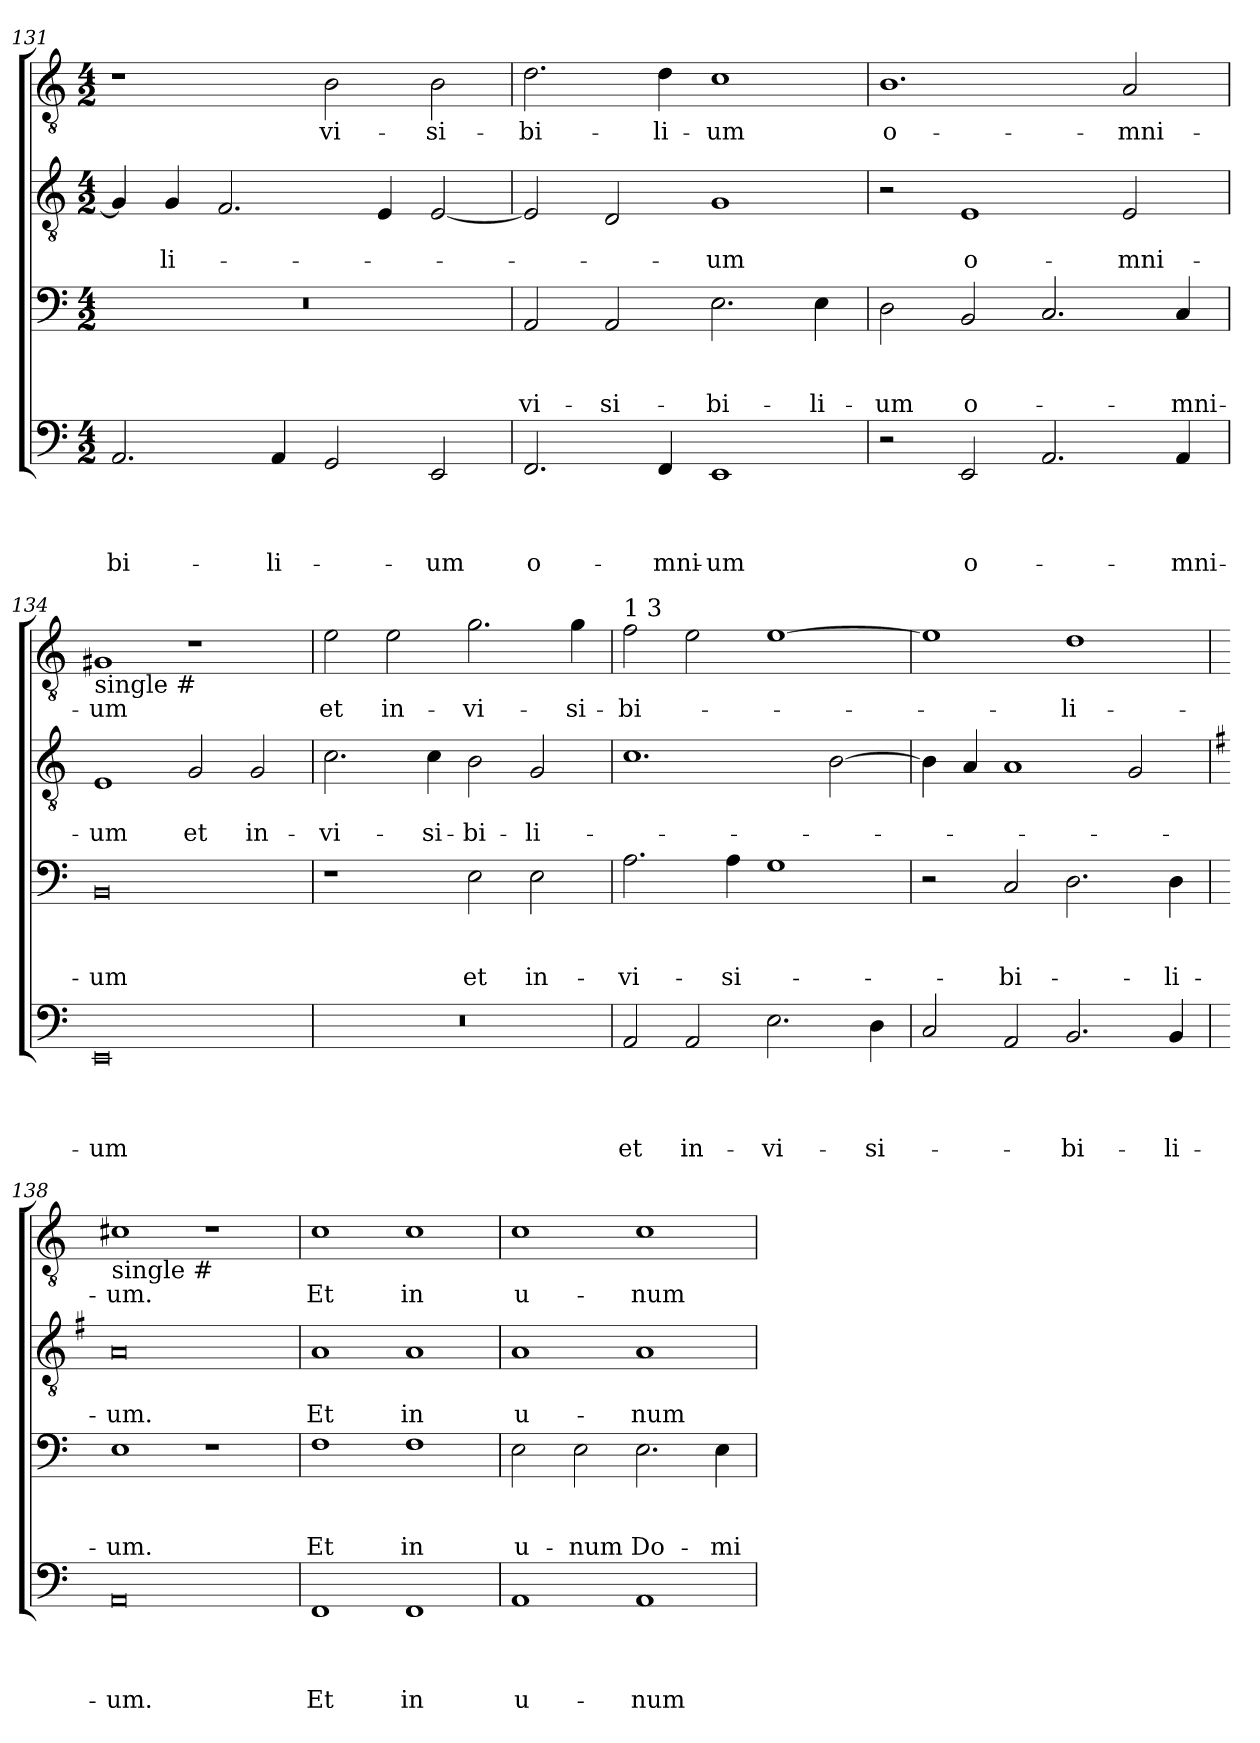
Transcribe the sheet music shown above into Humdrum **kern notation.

**kern	**text	**text	**text	**text	**kern	**text	**text	**text	**kern	**text	**text	**kern	**text
*part4	*part4	*part4	*part4	*part4	*part3	*part3	*part3	*part3	*part2	*part2	*part2	*part1	*part1
*staff4	*staff4	*staff4	*staff4	*staff4	*staff3	*staff3	*staff3	*staff3	*staff2	*staff2	*staff2	*staff1	*staff1
*clefF4	*	*	*	*	*clefF4	*	*	*	*clefGv2	*	*	*clefGv2	*
*k[]	*	*	*	*	*k[]	*	*	*	*k[]	*	*	*k[]	*
*C:	*	*	*	*	*C:	*	*	*	*C:	*	*	*C:	*
*M4/2	*	*	*	*	*M4/2	*	*	*	*M4/2	*	*	*M4/2	*
=131	=131	=131	=131	=131	=131	=131	=131	=131	=131	=131	=131	=131	=131
!	!	!	!	!LO:LY:b	!	!	!	!	!	!	!	!	!
2.AA/	.	.	.	-bi-	0r	.	.	.	4G/]	.	.	1r	.
!	!	!	!	!	!	!	!	!	!	!	!LO:LY:b	!	!
.	.	.	.	.	.	.	.	.	4G/	.	-li-	.	.
.	.	.	.	.	.	.	.	.	2.F/	.	.	.	.
!	!	!	!	!LO:LY:b	!	!	!	!	!	!	!	!	!
4AA/	.	.	.	-li-	.	.	.	.	.	.	.	.	.
!	!	!	!	!	!	!	!	!	!	!	!	!	!LO:LY:b
2GG/	.	.	.	.	.	.	.	.	.	.	.	2B\	vi-
.	.	.	.	.	.	.	.	.	4E/	.	.	.	.
!	!	!	!	!LO:LY:b	!	!	!	!	!	!	!	!	!LO:LY:b
2EE/	.	.	.	-um	.	.	.	.	[<2E/	.	.	2B\	-si-
=132	=132	=132	=132	=132	=132	=132	=132	=132	=132	=132	=132	=132	=132
!	!	!	!	!LO:LY:b	!	!	!	!LO:LY:b	!	!	!	!	!LO:LY:b
2.FF/	.	.	.	o-	2AA/	.	.	vi-	2E/]	.	.	2.d\	-bi-
!	!	!	!	!	!	!	!	!LO:LY:b	!	!	!	!	!
.	.	.	.	.	2AA/	.	.	-si-	2D/	.	.	.	.
!	!	!	!	!LO:LY:b	!	!	!	!	!	!	!	!	!LO:LY:b
4FF/	.	.	.	-mni-	.	.	.	.	.	.	.	4d\	-li-
!	!	!	!	!LO:LY:b	!	!	!	!LO:LY:b	!	!	!LO:LY:b	!	!LO:LY:b
1EE	.	.	.	-um	2.E\	.	.	-bi-	1G	.	-um	1c	-um
!	!	!	!	!	!	!	!	!LO:LY:b	!	!	!	!	!
.	.	.	.	.	4E\	.	.	-li-	.	.	.	.	.
=133	=133	=133	=133	=133	=133	=133	=133	=133	=133	=133	=133	=133	=133
!	!	!	!	!	!	!	!	!LO:LY:b	!	!	!	!	!LO:LY:b
2r	.	.	.	.	2D\	.	.	-um	2r	.	.	1.B	o-
!	!	!	!	!LO:LY:b	!	!	!	!LO:LY:b	!	!	!LO:LY:b	!	!
2EE/	.	.	.	o-	2BB/	.	.	o-	1E	.	o-	.	.
2.AA/	.	.	.	.	2.C/	.	.	.	.	.	.	.	.
!	!	!	!	!	!	!	!	!	!	!	!LO:LY:b	!	!LO:LY:b
.	.	.	.	.	.	.	.	.	2E/	.	-mni-	2A/	-mni-
!	!	!	!	!LO:LY:b	!	!	!	!LO:LY:b	!	!	!	!	!
4AA/	.	.	.	-mni-	4C/	.	.	-mni-	.	.	.	.	.
=134	=134	=134	=134	=134	=134	=134	=134	=134	=134	=134	=134	=134	=134
!	!	!	!	!	!	!	!	!	!	!	!	!LO:TX:b:t=single #	!
!	!	!	!	!LO:LY:b	!	!	!	!LO:LY:b	!	!	!LO:LY:b	!	!LO:LY:b
0EE	.	.	.	-um	0BB	.	.	-um	1E	.	-um	1G#	-um
!	!	!	!	!	!	!	!	!	!	!	!LO:LY:b	!	!
.	.	.	.	.	.	.	.	.	2G/	.	et	1r	.
!	!	!	!	!	!	!	!	!	!	!	!LO:LY:b	!	!
.	.	.	.	.	.	.	.	.	2G/	.	in-	.	.
=135	=135	=135	=135	=135	=135	=135	=135	=135	=135	=135	=135	=135	=135
!	!	!	!	!	!	!	!	!	!	!	!LO:LY:b	!	!LO:LY:b
0r	.	.	.	.	1r	.	.	.	2.c\	.	-vi-	2e\	et
!	!	!	!	!	!	!	!	!	!	!	!	!	!LO:LY:b
.	.	.	.	.	.	.	.	.	.	.	.	2e\	in-
!	!	!	!	!	!	!	!	!	!	!	!LO:LY:b	!	!
.	.	.	.	.	.	.	.	.	4c\	.	-si-	.	.
!	!	!	!	!	!	!	!	!LO:LY:b	!	!	!LO:LY:b	!	!LO:LY:b
.	.	.	.	.	2E\	.	.	et	2B\	.	-bi-	2.g\	-vi-
!	!	!	!	!	!	!	!	!LO:LY:b	!	!	!LO:LY:b	!	!
.	.	.	.	.	2E\	.	.	in-	2G/	.	-li-	.	.
!	!	!	!	!	!	!	!	!	!	!	!	!	!LO:LY:b
.	.	.	.	.	.	.	.	.	.	.	.	4g\	-si-
!!LO:LB:g=z
=136	=136	=136	=136	=136	=136	=136	=136	=136	=136	=136	=136	=136	=136
!	!	!	!	!	!	!	!	!	!	!	!	!LO:TX:a:t=1 3	!
!	!	!	!	!LO:LY:b	!	!	!	!LO:LY:b	!	!	!	!	!LO:LY:b
2AA/	.	.	.	et	2.A\	.	.	-vi-	1.c	.	.	2f\	-bi-
!	!	!	!	!LO:LY:b	!	!	!	!	!	!	!	!	!
2AA/	.	.	.	in-	.	.	.	.	.	.	.	2e\	.
!	!	!	!	!	!	!	!	!LO:LY:b	!	!	!	!	!
.	.	.	.	.	4A\	.	.	-si-	.	.	.	.	.
!	!	!	!	!LO:LY:b	!	!	!	!	!	!	!	!	!
2.E\	.	.	.	-vi-	1G	.	.	.	.	.	.	[>1e	.
.	.	.	.	.	.	.	.	.	[>2B\	.	.	.	.
!	!	!	!	!LO:LY:b	!	!	!	!	!	!	!	!	!
4D\	.	.	.	-si-	.	.	.	.	.	.	.	.	.
=137	=137	=137	=137	=137	=137	=137	=137	=137	=137	=137	=137	=137	=137
2C/	.	.	.	.	2r	.	.	.	4B\]	.	.	1e]	.
.	.	.	.	.	.	.	.	.	4A/	.	.	.	.
!	!	!	!	!	!	!	!	!LO:LY:b	!	!	!	!	!
2AA/	.	.	.	.	2C/	.	.	-bi-	1A	.	.	.	.
!	!	!	!	!LO:LY:b	!	!	!	!	!	!	!	!	!LO:LY:b
2.BB/	.	.	.	-bi-	2.D\	.	.	.	.	.	.	1d	-li-
.	.	.	.	.	.	.	.	.	2G/	.	.	.	.
!	!	!	!	!LO:LY:b	!	!	!	!LO:LY:b	!	!	!	!	!
4BB/	.	.	.	-li-	4D\	.	.	-li-	.	.	.	.	.
=138	=138	=138	=138	=138	=138	=138	=138	=138	=138	=138	=138	=138	=138
*	*	*	*	*	*	*	*	*	*k[f#]	*	*	*	*
*	*	*	*	*	*	*	*	*	*G:	*	*	*	*
!	!	!	!	!	!	!	!	!	!	!	!	!LO:TX:b:t=single #	!
!	!	!	!	!LO:LY:b	!	!	!	!LO:LY:b	!	!	!LO:LY:b	!	!LO:LY:b
0AA	.	.	.	-um.	1E	.	.	-um.	0A	.	-um.	1c#	-um.
.	.	.	.	.	1r	.	.	.	.	.	.	1r	.
=139	=139	=139	=139	=139	=139	=139	=139	=139	=139	=139	=139	=139	=139
!	!	!	!	!LO:LY:b	!	!	!	!LO:LY:b	!	!	!LO:LY:b	!	!LO:LY:b
1FF	.	.	.	Et	1F	.	.	Et	1A	.	Et	1c	Et
!	!	!	!	!LO:LY:b	!	!	!	!LO:LY:b	!	!	!LO:LY:b	!	!LO:LY:b
1FF	.	.	.	in	1F	.	.	in	1A	.	in	1c	in
=140	=140	=140	=140	=140	=140	=140	=140	=140	=140	=140	=140	=140	=140
!	!	!	!	!LO:LY:b	!	!	!	!LO:LY:b	!	!	!LO:LY:b	!	!LO:LY:b
1AA	.	.	.	u-	2E\	.	.	u-	1A	.	u-	1c	u-
!	!	!	!	!	!	!	!	!LO:LY:b	!	!	!	!	!
.	.	.	.	.	2E\	.	.	-num	.	.	.	.	.
!	!	!	!	!LO:LY:b	!	!	!	!LO:LY:b	!	!	!LO:LY:b	!	!LO:LY:b
1AA	.	.	.	-num	2.E\	.	.	Do-	1A	.	-num	1c	-num
!	!	!	!	!	!	!	!	!LO:LY:b	!	!	!	!	!
.	.	.	.	.	4E\	.	.	-mi-	.	.	.	.	.
=	=	=	=	=	=	=	=	=	=	=	=	=	=
*-	*-	*-	*-	*-	*-	*-	*-	*-	*-	*-	*-	*-	*-
